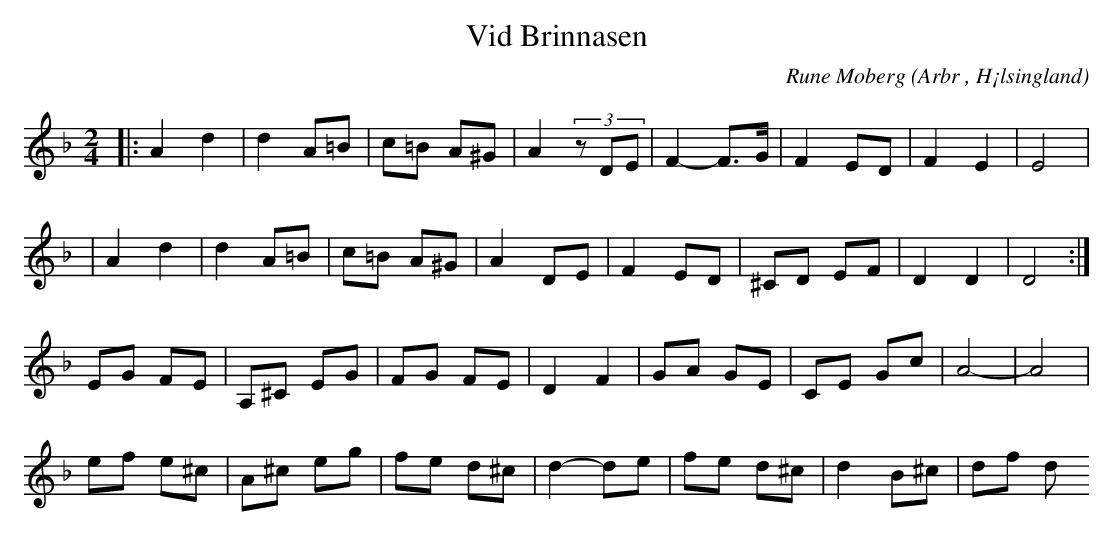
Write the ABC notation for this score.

X:1
T:Vid Brinnasen
C: Rune Moberg
O:Arbr , H¡lsingland
M:2/4
L:1/8
K:Dm
|:A2 d2|d2 A=B|c=B A^G|A2 (3zDE| F2-F>G| F2 ED|F2 E2|E4|
| A2 d2|d2 A=B|c=B A^G|A2 DE|F2 ED|^CD EF|D2 D2|D4:|
EG FE|A,^C EG|FG FE|D2 F2|GA GE|CE Gc|A4-|A4|
ef e^c|A^c eg|fe d^c|d2-de|fe d^c| d2 B^c|df d
